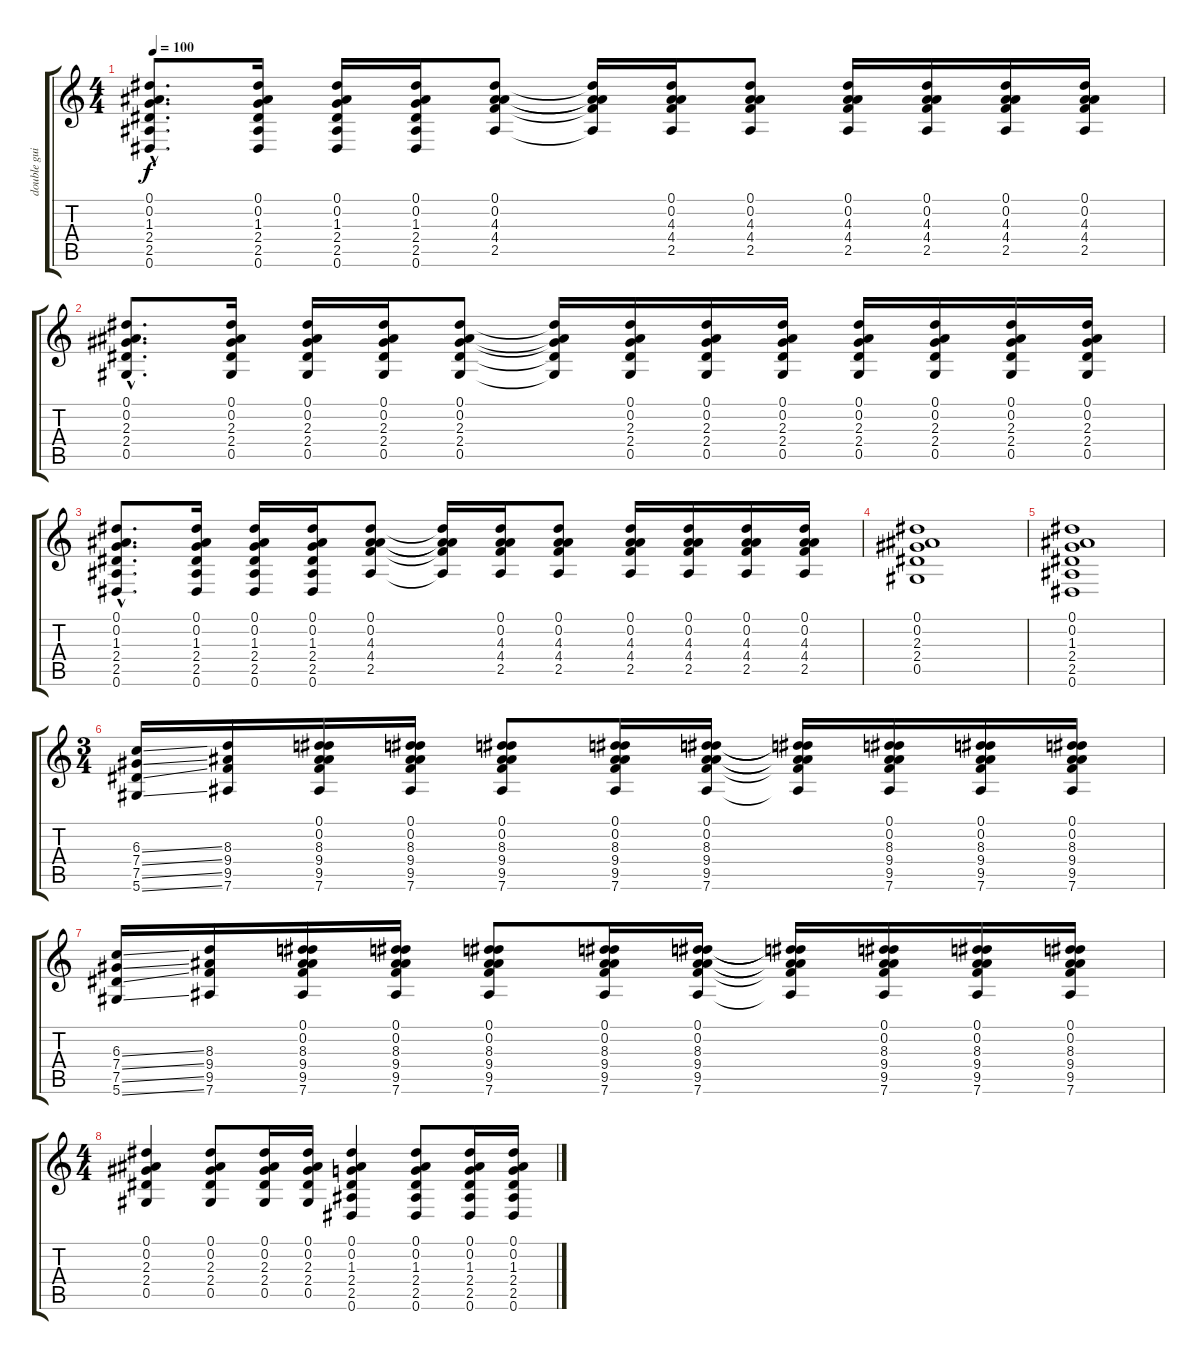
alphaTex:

\track ("double guit 1" "double gui") {instrument acousticguitarsteel}
\staff {score tabs}
\tuning (Eb4 Bb3 Gb3 Db3 Ab2 Eb2) {hide}
\ts (4 4)
\tempo 100
\clef g2
\ks c
(0.1{hac} 0.2{hac} 1.3{hac} 2.4{hac} 2.5{hac} 0.6{hac}).8{d dy f} (0.1 0.2 1.3 2.4 2.5 0.6).16 (0.1 0.2 1.3 2.4 2.5 0.6).16 (0.1 0.2 1.3 2.4 2.5 0.6).16 (0.1 0.2 4.3 4.4 2.5).8 (0.1{t} 0.2{t} 4.3{t} 4.4{t} 2.5{t}).16 (0.1 0.2 4.3 4.4 2.5).16 (0.1 0.2 4.3 4.4 2.5).8 (0.1 0.2 4.3 4.4 2.5).16 (0.1 0.2 4.3 4.4 2.5).16 (0.1 0.2 4.3 4.4 2.5).16 (0.1 0.2 4.3 4.4 2.5).16 |
(0.1{hac} 0.2{hac} 2.3{hac} 2.4{hac} 0.5{hac}).8{d} (0.1 0.2 2.3 2.4 0.5).16 (0.1 0.2 2.3 2.4 0.5).16 (0.1 0.2 2.3 2.4 0.5).16 (0.1 0.2 2.3 2.4 0.5).8 (0.1{t} 0.2{t} 2.3{t} 2.4{t} 0.5{t}).16 (0.1 0.2 2.3 2.4 0.5).16 (0.1 0.2 2.3 2.4 0.5).16 (0.1 0.2 2.3 2.4 0.5).16 (0.1 0.2 2.3 2.4 0.5).16 (0.1 0.2 2.3 2.4 0.5).16 (0.1 0.2 2.3 2.4 0.5).16 (0.1 0.2 2.3 2.4 0.5).16 |
(0.1{hac} 0.2{hac} 1.3{hac} 2.4{hac} 2.5{hac} 0.6{hac}).8{d} (0.1 0.2 1.3 2.4 2.5 0.6).16 (0.1 0.2 1.3 2.4 2.5 0.6).16 (0.1 0.2 1.3 2.4 2.5 0.6).16 (0.1 0.2 4.3 4.4 2.5).8 (0.1{t} 0.2{t} 4.3{t} 4.4{t} 2.5{t}).16 (0.1 0.2 4.3 4.4 2.5).16 (0.1 0.2 4.3 4.4 2.5).8 (0.1 0.2 4.3 4.4 2.5).16 (0.1 0.2 4.3 4.4 2.5).16 (0.1 0.2 4.3 4.4 2.5).16 (0.1 0.2 4.3 4.4 2.5).16 |
(0.1 0.2 2.3 2.4 0.5).1 |
(0.1 0.2 1.3 2.4 2.5 0.6).1 |
\ts (3 4)
(6.3{ss} 7.4{ss} 7.5{ss} 5.6{ss}).16 (8.3 9.4 9.5 7.6).16 (0.1 0.2 8.3 9.4 9.5 7.6).16 (0.1 0.2 8.3 9.4 9.5 7.6).16 (0.1 0.2 8.3 9.4 9.5 7.6).8 (0.1 0.2 8.3 9.4 9.5 7.6).16 (0.1 0.2 8.3 9.4 9.5 7.6).16 (0.1{t} 0.2{t} 8.3{t} 9.4{t} 9.5{t} 7.6{t}).16 (0.1 0.2 8.3 9.4 9.5 7.6).16 (0.1 0.2 8.3 9.4 9.5 7.6).16 (0.1 0.2 8.3 9.4 9.5 7.6).16 |
(6.3{ss} 7.4{ss} 7.5{ss} 5.6{ss}).16 (8.3 9.4 9.5 7.6).16 (0.1 0.2 8.3 9.4 9.5 7.6).16 (0.1 0.2 8.3 9.4 9.5 7.6).16 (0.1 0.2 8.3 9.4 9.5 7.6).8 (0.1 0.2 8.3 9.4 9.5 7.6).16 (0.1 0.2 8.3 9.4 9.5 7.6).16 (0.1{t} 0.2{t} 8.3{t} 9.4{t} 9.5{t} 7.6{t}).16 (0.1 0.2 8.3 9.4 9.5 7.6).16 (0.1 0.2 8.3 9.4 9.5 7.6).16 (0.1 0.2 8.3 9.4 9.5 7.6).16 |
\ts (4 4)
(0.1 0.2 2.3 2.4 0.5).4 (0.1 0.2 2.3 2.4 0.5).8 (0.1 0.2 2.3 2.4 0.5).16 (0.1 0.2 2.3 2.4 0.5).16 (0.1 0.2 1.3 2.4 2.5 0.6).4 (0.1 0.2 1.3 2.4 2.5 0.6).8 (0.1 0.2 1.3 2.4 2.5 0.6).16 (0.1 0.2 1.3 2.4 2.5 0.6).16
